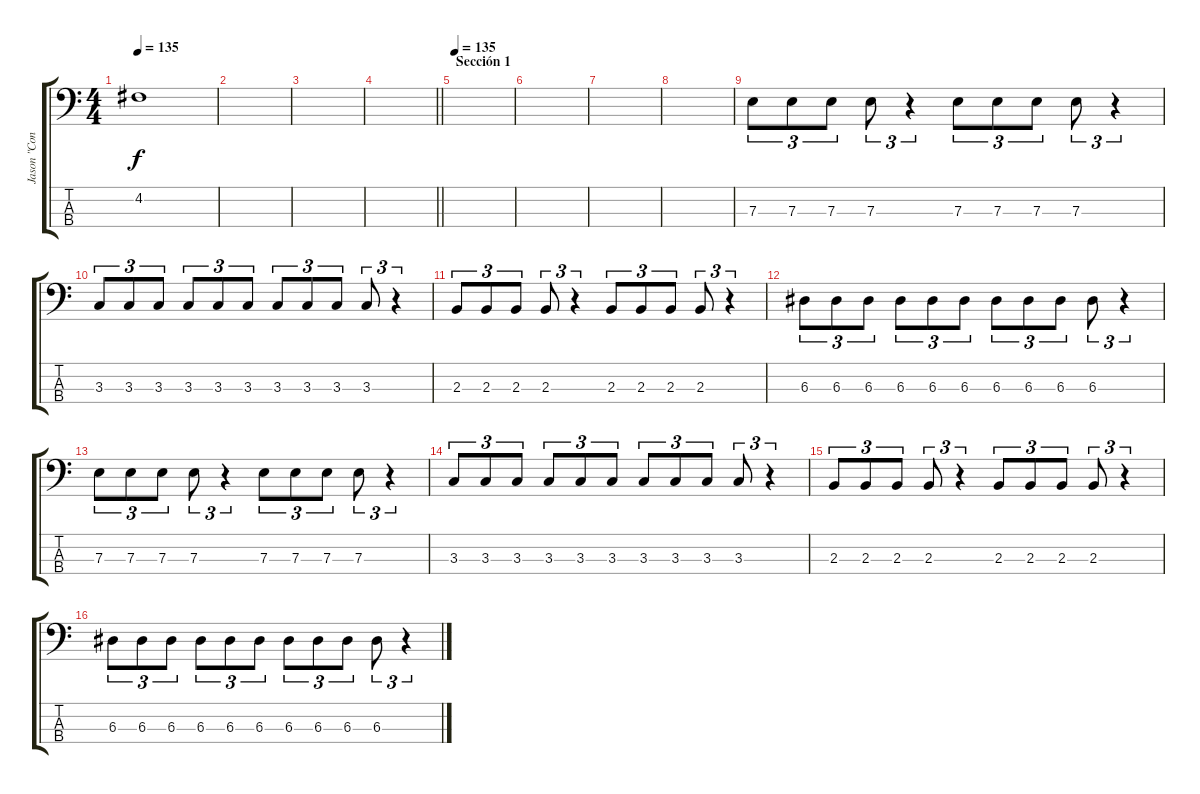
\track ("Jason \"Cone\" McCaslin" "Jason \"Con") {instrument electricbasspick}
\staff {score tabs}
\tuning (G2 D2 A1 E1) {hide}
\ts (4 4)
\tempo 135
\clef f4
\ks c
4.2{t}.1{dy f} |
|
|
\barLineRight lightlight
|
\section ("" "Sección 1")
\tempo 135
|
|
|
|
7.3.8{tu (3 2)} 7.3.8{tu (3 2)} 7.3.8{tu (3 2)} 7.3.8{tu (3 2)} r.4{tu (3 2)} 7.3.8{tu (3 2)} 7.3.8{tu (3 2)} 7.3.8{tu (3 2)} 7.3.8{tu (3 2)} r.4{tu (3 2)} |
3.3.8{tu (3 2)} 3.3.8{tu (3 2)} 3.3.8{tu (3 2)} 3.3.8{tu (3 2)} 3.3.8{tu (3 2)} 3.3.8{tu (3 2)} 3.3.8{tu (3 2)} 3.3.8{tu (3 2)} 3.3.8{tu (3 2)} 3.3.8{tu (3 2)} r.4{tu (3 2)} |
2.3.8{tu (3 2)} 2.3.8{tu (3 2)} 2.3.8{tu (3 2)} 2.3.8{tu (3 2)} r.4{tu (3 2)} 2.3.8{tu (3 2)} 2.3.8{tu (3 2)} 2.3.8{tu (3 2)} 2.3.8{tu (3 2)} r.4{tu (3 2)} |
6.3.8{tu (3 2)} 6.3.8{tu (3 2)} 6.3.8{tu (3 2)} 6.3.8{tu (3 2)} 6.3.8{tu (3 2)} 6.3.8{tu (3 2)} 6.3.8{tu (3 2)} 6.3.8{tu (3 2)} 6.3.8{tu (3 2)} 6.3.8{tu (3 2)} r.4{tu (3 2)} |
7.3.8{tu (3 2)} 7.3.8{tu (3 2)} 7.3.8{tu (3 2)} 7.3.8{tu (3 2)} r.4{tu (3 2)} 7.3.8{tu (3 2)} 7.3.8{tu (3 2)} 7.3.8{tu (3 2)} 7.3.8{tu (3 2)} r.4{tu (3 2)} |
3.3.8{tu (3 2)} 3.3.8{tu (3 2)} 3.3.8{tu (3 2)} 3.3.8{tu (3 2)} 3.3.8{tu (3 2)} 3.3.8{tu (3 2)} 3.3.8{tu (3 2)} 3.3.8{tu (3 2)} 3.3.8{tu (3 2)} 3.3.8{tu (3 2)} r.4{tu (3 2)} |
2.3.8{tu (3 2)} 2.3.8{tu (3 2)} 2.3.8{tu (3 2)} 2.3.8{tu (3 2)} r.4{tu (3 2)} 2.3.8{tu (3 2)} 2.3.8{tu (3 2)} 2.3.8{tu (3 2)} 2.3.8{tu (3 2)} r.4{tu (3 2)} |
6.3.8{tu (3 2)} 6.3.8{tu (3 2)} 6.3.8{tu (3 2)} 6.3.8{tu (3 2)} 6.3.8{tu (3 2)} 6.3.8{tu (3 2)} 6.3.8{tu (3 2)} 6.3.8{tu (3 2)} 6.3.8{tu (3 2)} 6.3.8{tu (3 2)} r.4{tu (3 2)}
